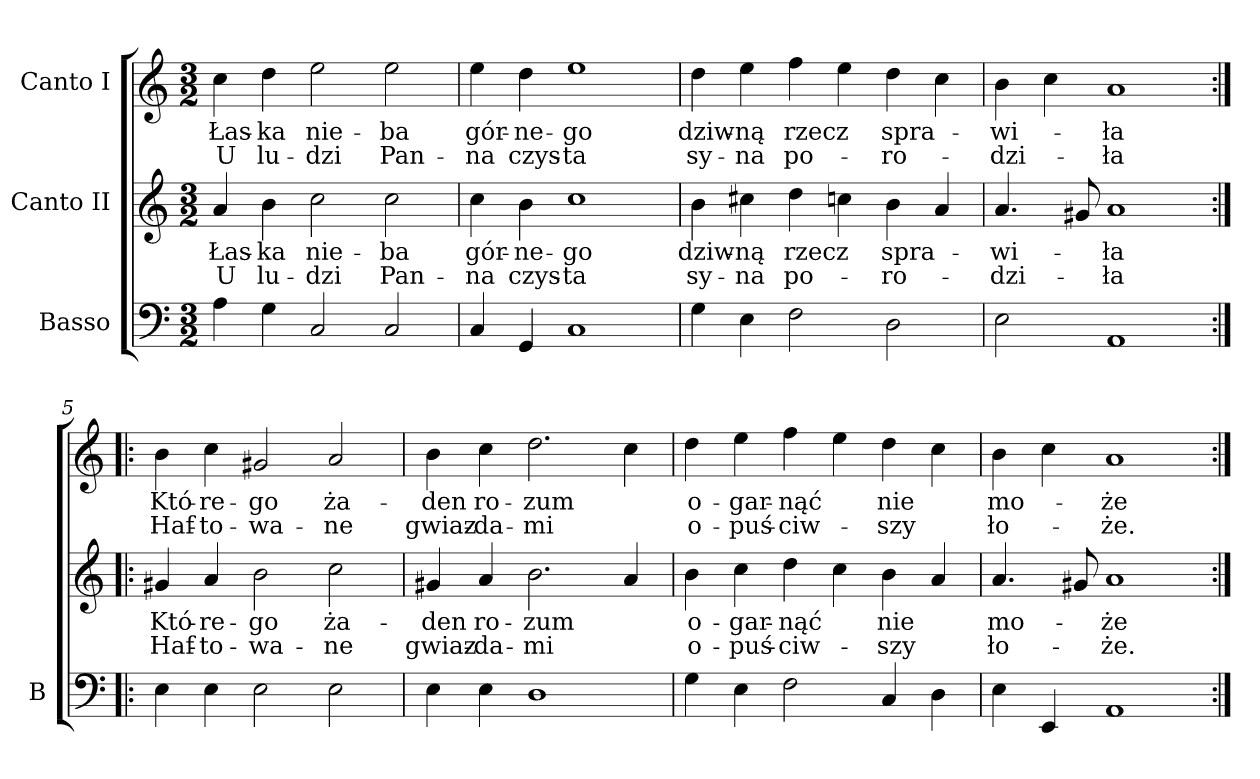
**kern	**kern	**text	**text	**kern	**text	**text
*part3	*part2	*part2	*part2	*part1	*part1	*part1
*staff3	*staff2	*staff2	*staff2	*staff1	*staff1	*staff1
*I"Basso	*I"Canto II	*	*	*I"Canto I	*	*
*I'B	*	*	*	*	*	*
*clefF4	*clefG2	*	*	*clefG2	*	*
*k[]	*k[]	*	*	*k[]	*	*
*M3/2	*M3/2	*	*	*M3/2	*	*
=1	=1	=1	=1	=1	=1	=1
4A\	4a/	Łas-	U	4cc\	Łas-	U
4G\	4b\	-ka	lu-	4dd\	-ka	lu-
2C/	2cc\	nie-	-dzi	2ee\	nie-	-dzi
2C/	2cc\	-ba	Pan-	2ee\	-ba	Pan-
=2	=2	=2	=2	=2	=2	=2
4C/	4cc\	gór-	-na	4ee\	gór-	-na
4GG/	4b\	-ne-	czys-	4dd\	-ne-	czys-
1C	1cc	-go	-ta	1ee	-go	-ta
=3	=3	=3	=3	=3	=3	=3
4G\	4b\	dziw-	sy-	4dd\	dziw-	sy-
4E\	4cc#X\	-ną	-na	4ee\	-ną	-na
2F\	4dd\	rzecz	po-	4ff\	rzecz	po-
.	4ccn\	.	.	4ee\	.	.
2D\	4b\	spra-	-ro-	4dd\	spra-	-ro-
.	4a/	.	.	4cc\	.	.
=4	=4	=4	=4	=4	=4	=4
2E\	4.a/	-wi-	-dzi-	4b\	-wi-	-dzi-
.	.	.	.	4cc\	.	.
.	8g#X/	.	.	.	.	.
1AA	1a	-ła	-ła	1a	-ła	-ła
=5:|!|:	=5:|!|:	=5:|!|:	=5:|!|:	=5:|!|:	=5:|!|:	=5:|!|:
4E\	4g#X/	Któ-	Haf-	4b\	Któ-	Haf-
4E\	4a/	-re-	-to-	4cc\	-re-	-to-
2E\	2b\	-go	-wa-	2g#X/	-go	-wa-
2E\	2cc\	ża-	-ne	2a/	ża-	-ne
=6	=6	=6	=6	=6	=6	=6
4E\	4g#X/	-den	gwiaz-	4b\	-den	gwiaz-
4E\	4a/	ro-	-da-	4cc\	ro-	-da-
1D	2.b\	-zum	-mi	2.dd\	-zum	-mi
.	4a/	.	.	4cc\	.	.
=7	=7	=7	=7	=7	=7	=7
4G\	4b\	o-	o-	4dd\	o-	o-
4E\	4cc\	-gar-	-puś-	4ee\	-gar-	-puś-
2F\	4dd\	-nąć	-ciw-	4ff\	-nąć	-ciw-
.	4cc\	.	.	4ee\	.	.
4C/	4b\	nie	-szy	4dd\	nie	-szy
4D\	4a/	.	.	4cc\	.	.
=8	=8	=8	=8	=8	=8	=8
4E\	4.a/	mo-	ło-	4b\	mo-	ło-
4EE/	.	.	.	4cc\	.	.
.	8g#X/	.	.	.	.	.
1AA	1a	-że	-że.	1a	-że	-że.
=:|!	=:|!	=:|!	=:|!	=:|!	=:|!	=:|!
*-	*-	*-	*-	*-	*-	*-
